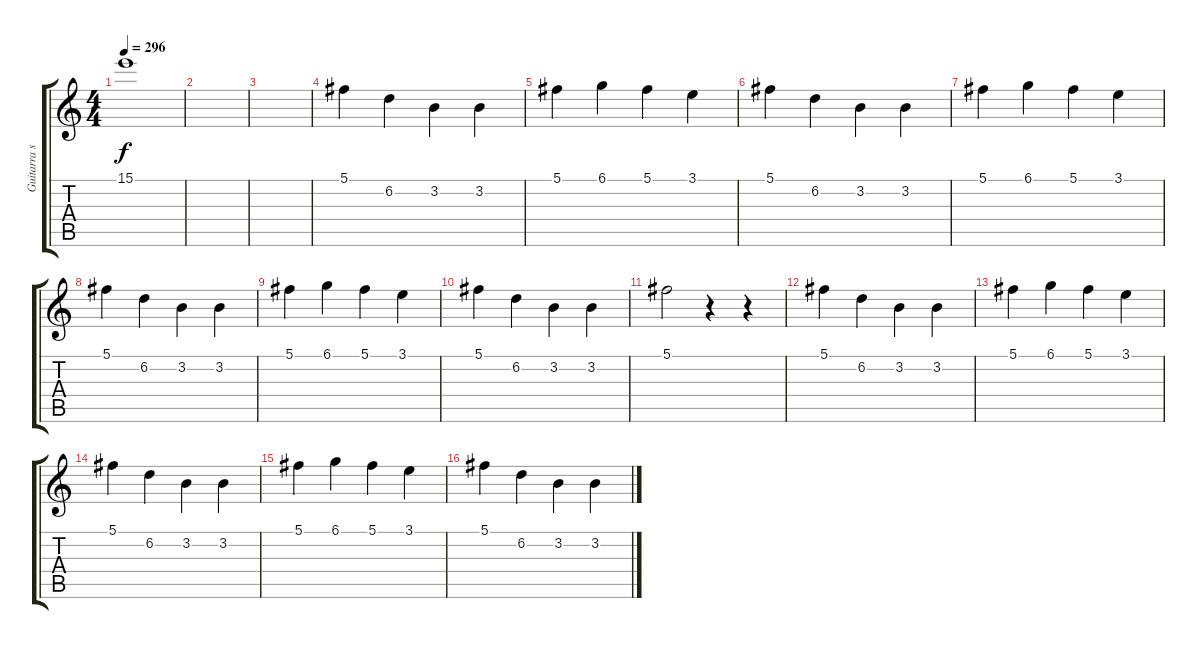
\track ("Guitarra solo" "Guitarra s") {instrument distortionguitar}
\staff {score tabs}
\tuning (Db4 Ab3 E3 B2 Gb2 B1) {hide}
\ts (4 4)
\tempo 296
\clef g2
\ks c
15.1.1{dy f} |
|
|
5.1.4 6.2.4 3.2.4 3.2.4 |
5.1.4 6.1.4 5.1.4 3.1.4 |
5.1.4 6.2.4 3.2.4 3.2.4 |
5.1.4 6.1.4 5.1.4 3.1.4 |
5.1.4 6.2.4 3.2.4 3.2.4 |
5.1.4 6.1.4 5.1.4 3.1.4 |
5.1.4 6.2.4 3.2.4 3.2.4 |
5.1.2 r.4 r.4 |
5.1.4 6.2.4 3.2.4 3.2.4 |
5.1.4 6.1.4 5.1.4 3.1.4 |
5.1.4 6.2.4 3.2.4 3.2.4 |
5.1.4 6.1.4 5.1.4 3.1.4 |
5.1.4 6.2.4 3.2.4 3.2.4
